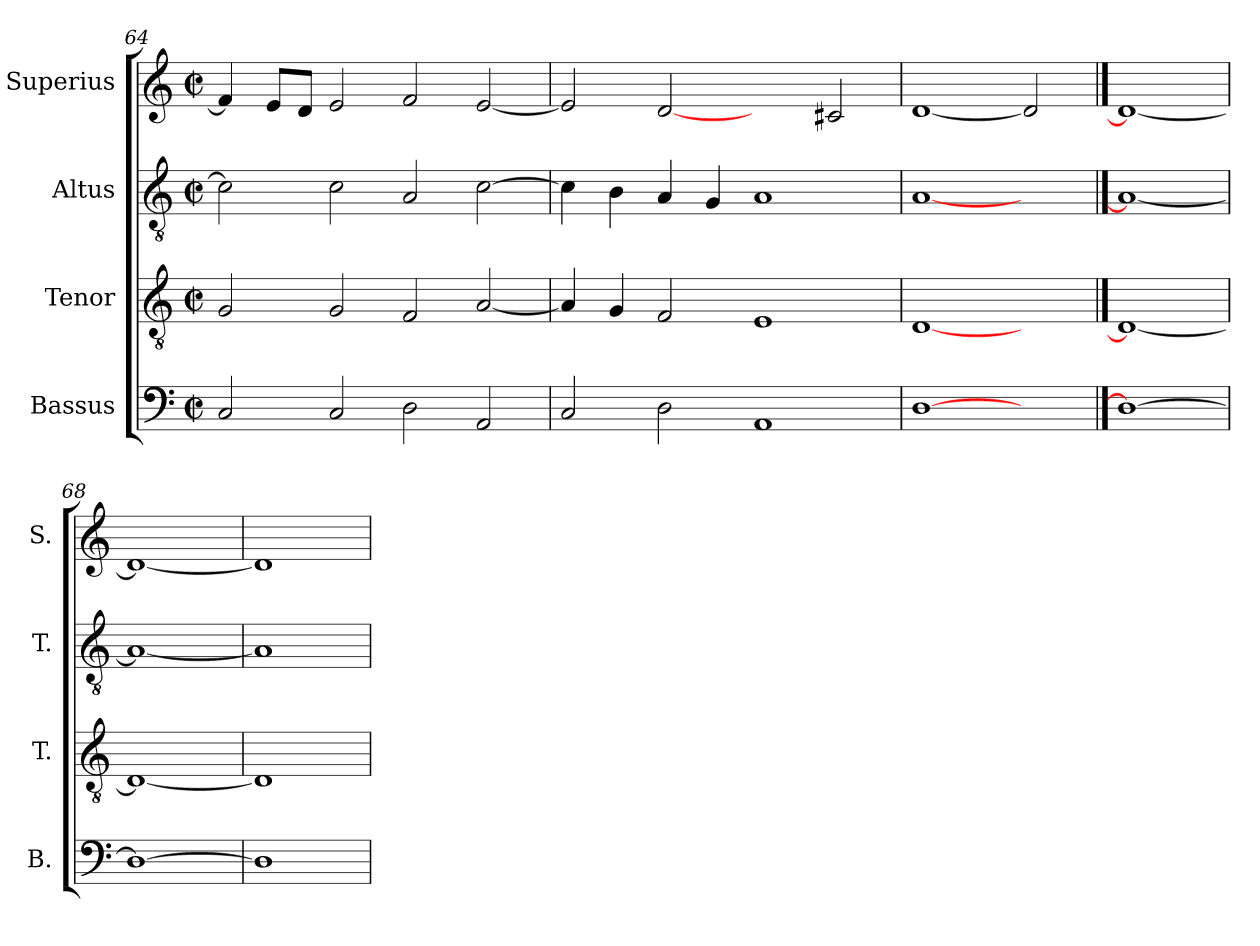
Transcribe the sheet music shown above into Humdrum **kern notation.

**kern	**kern	**kern	**kern
*part4	*part3	*part2	*part1
*staff4	*staff3	*staff2	*staff1
*I"Bassus	*I"Tenor	*I"Altus	*I"Superius
*I'B.	*I'T.	*I'T.	*I'S.
!!LO:PB:g=z
*clefF4	*clefGv2	*clefGv2	*clefG2
*	*ITrd7c12	*ITrd7c12	*
*k[]	*k[]	*k[]	*k[]
*C:	*C:	*C:	*C:
*M2/2	*M2/2	*M2/2	*M2/2
*met(c|)	*met(c|)	*met(c|)	*met(c|)
=64	=64	=64	=64
2Ci/	2GGi/	2Ci\]	4fi/]
.	.	.	8ei/L
.	.	.	8di/J
2Ci/	2GGi/	2Ci\	2ei/
2Di\	2FFi/	2AAi/	2fi/
2AAi/	[<2AAi/	[>2Ci\	[<2ei/
=65	=65	=65	=65
2Ci/	4AAi/]	4Ci\]	2ei/]
.	4GGi/	4BBi\	.
2Di\	2FFi/	4AAi/	[2di
.	.	4GGi/	.
1AAi	1EEi	1AAi	2ryy
.	.	.	2c#Xi/
=66	=66	=66	=66
[1Di	[1DDi	[1AAi	[1di
2ryy	2ryy	2ryy	2di]
==67	==67	==67	==67
1Di_	1DDi_	1AAi_	1di_
=68	=68	=68	=68
1Di_	1DDi_	1AAi_	1di_
=69	=69	=69	=69
1Di]	1DDi]	1AAi]	1di]
=	=	=	=
*-	*-	*-	*-
